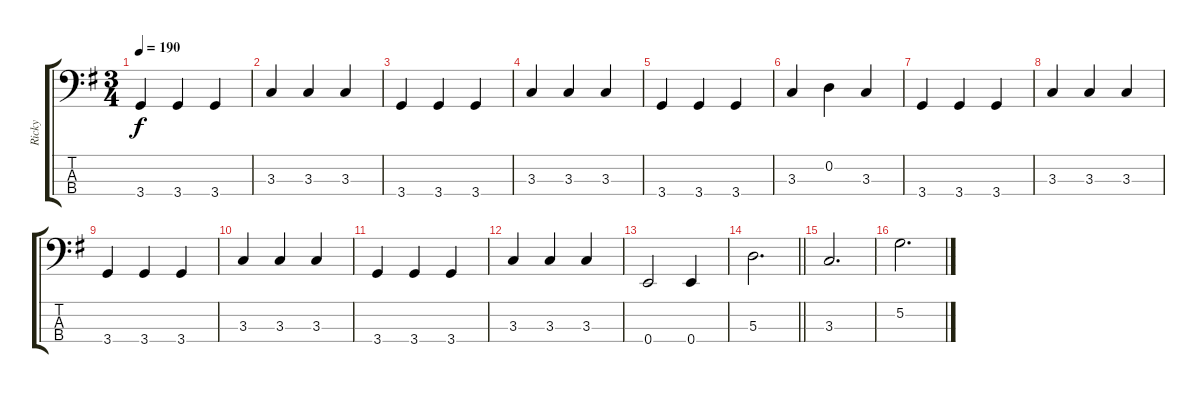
\track ("Ricky" "Ricky") {instrument acousticbass}
\staff {score tabs}
\tuning (G2 D2 A1 E1) {hide}
\ts (3 4)
\tempo 190
\clef f4
\ks g
3.4.4{dy f} 3.4.4 3.4.4 |
3.3.4 3.3.4 3.3.4 |
3.4.4 3.4.4 3.4.4 |
3.3.4 3.3.4 3.3.4 |
3.4.4 3.4.4 3.4.4 |
3.3.4 0.2.4 3.3.4 |
3.4.4 3.4.4 3.4.4 |
3.3.4 3.3.4 3.3.4 |
3.4.4 3.4.4 3.4.4 |
3.3.4 3.3.4 3.3.4 |
3.4.4 3.4.4 3.4.4 |
3.3.4 3.3.4 3.3.4 |
0.4.2 0.4.4 |
\barLineRight lightlight
5.3.2{d} |
3.3.2{d} |
5.2.2{d}
